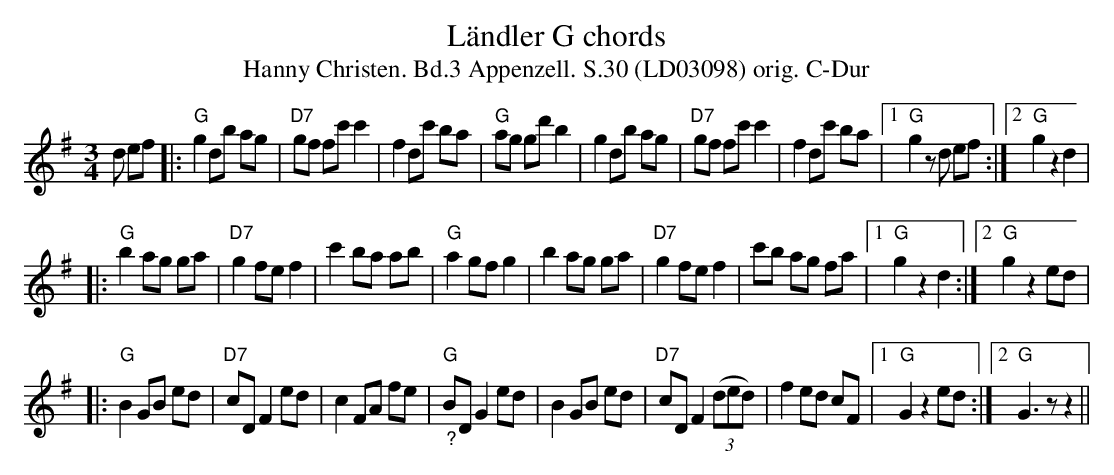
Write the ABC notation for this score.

X:1
T:Ländler G chords
T:Hanny Christen. Bd.3 Appenzell. S.30 (LD03098) orig. C-Dur
M:3/4
L:1/8
K:Gmaj%%MIDI gchordon
d ef |: "G"g2 db ag | "D7"gf fc' c'2 | f2 dc' ba | "G"ag gd' b2 | g2 db ag | "D7"gf fc' c'2 | f2 dc' ba |1 "G"g2 z d ef :|2 "G"g2 z2 d2 |
|: "G"b2 ag ga | "D7"g2 fe f2 | c'2 ba ab | "G"a2 gf g2 | b2 ag ga | "D7"g2 fe f2 | c'b ag fa |1 "G"g2 z2 d2 :|2 "G"g2 z2 ed |
|: "G"B2 GB ed | "D7"cD F2 ed | c2 FA fe | "_?""G"BD G2 ed | B2 GB ed | "D7"cD F2 (3(ded) | f2 ed cF |1 "G"G2 z2 ed :|2 "G"G3 z z2 ||
